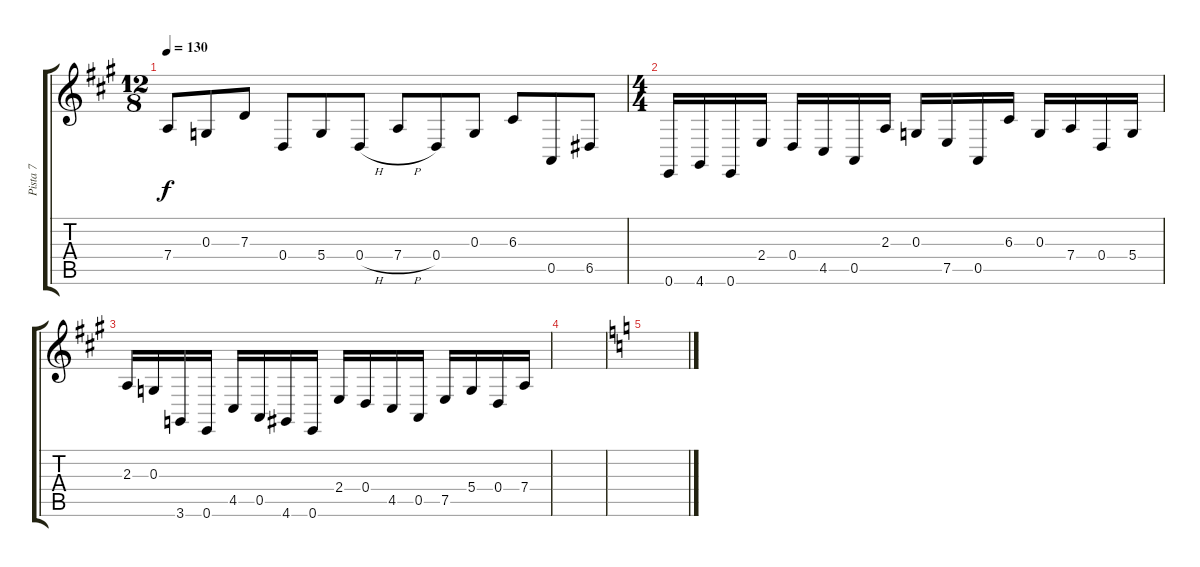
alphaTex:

\track ("Pista 7" "Pista 7") {instrument pad1newage}
\staff {score tabs}
\tuning (E4 B3 G3 D3 A2 E2) {hide}
\ts (12 8)
\tempo 130
\clef g2
\ks a
7.4.8{dy f} 0.3.8 7.3.8 0.4.8 5.4.8 0.4{h}.8 7.4{h}.8 0.4.8 0.3.8 6.3.8 0.5.8 6.5.8 |
\ts (4 4)
0.6.16 4.6.16 0.6.16 2.4.16 0.4.16 4.5.16 0.5.16 2.3.16 0.3.16 7.5.16 0.5.16 6.3.16 0.3.16 7.4.16 0.4.16 5.4.16 |
2.3.16 0.3.16 3.6.16 0.6.16 4.5.16 0.5.16 4.6.16 0.6.16 2.4.16 0.4.16 4.5.16 0.5.16 7.5.16 5.4.16 0.4.16 7.4.16 |
|
\ks c
